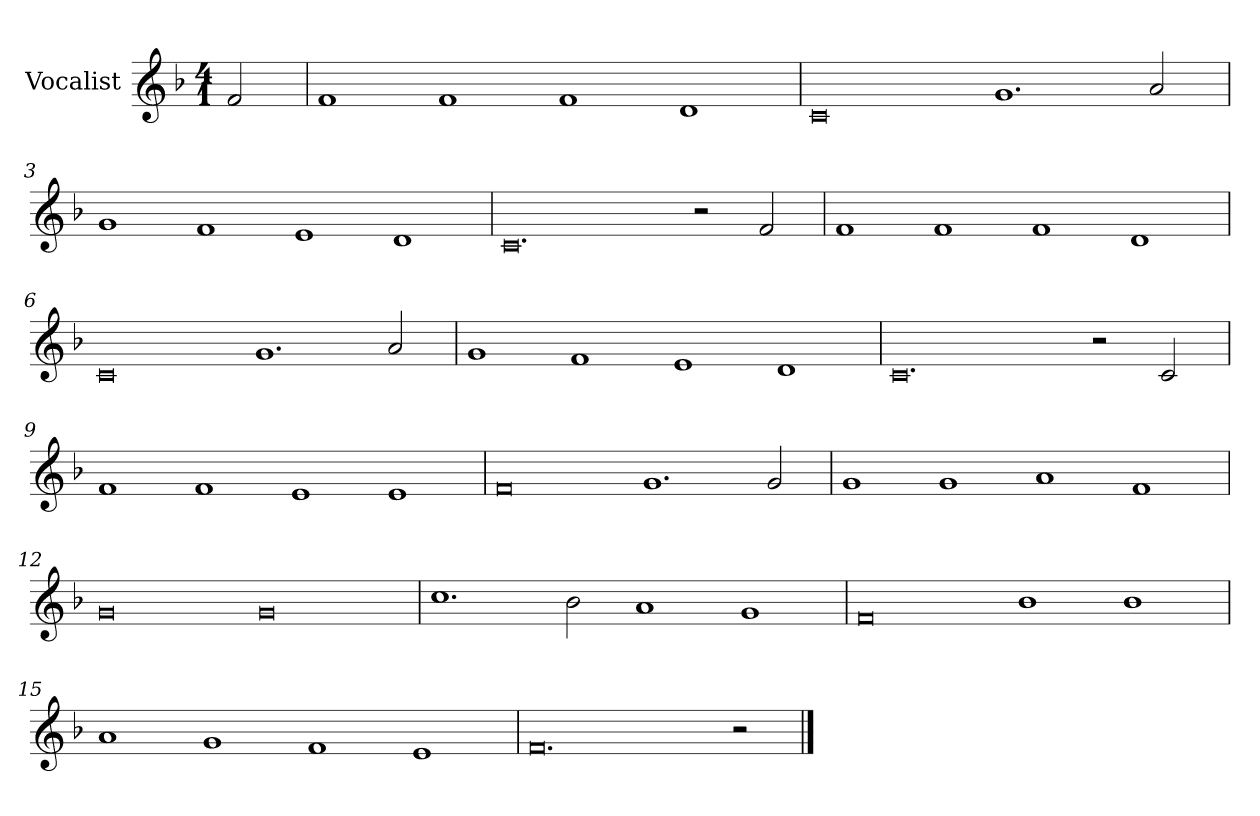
**kern
*part1
*staff1
*I"Vocalist
*k[b-]
*F:
*M4/1
=
2f
=1
1f
1f
1f
1d
=2
0c
1.g
2a
=3
1g
1f
1e
1d
=4
0.c
2r
2f
=5
1f
1f
1f
1d
=6
0c
1.g
2a
=7
1g
1f
1e
1d
=8
0.c
2r
2c
=9
1f
1f
1e
1e
=10
0f
1.g
2g
=11
1g
1g
1a
1f
=12
0g
0g
=13
1.cc
2b-
1a
1g
=14
0f
1b-
1b-
=15
1a
1g
1f
1e
=16
0.f
2r
==
*-
